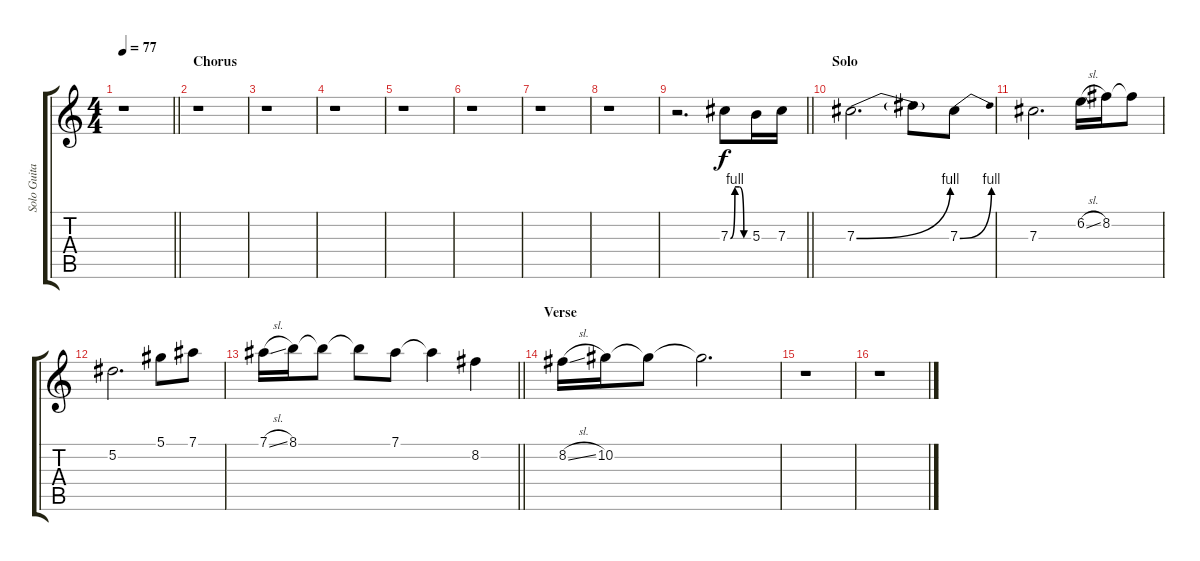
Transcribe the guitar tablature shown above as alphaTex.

\track ("Solo Guitar" "Solo Guita") {instrument distortionguitar}
\staff {score tabs}
\tuning (Eb4 Bb3 Gb3 Db3 Ab2 Eb2) {hide}
\ts (4 4)
\tempo 77
\clef g2
\barLineRight lightlight
\ks c
r.1{dy f} |
\section ("" "Chorus")
r.1 |
r.1 |
r.1 |
r.1 |
r.1 |
r.1 |
r.1 |
\barLineRight lightlight
r.2{d} 7.3{be (custom 0 0 15 4 30 4 45 0 60 0)}.8 5.3.16 7.3.16 |
\section ("" "Solo")
7.3{be (bend 0 0 60 4)}.2{d} 7.3{t}.8 7.3{be (bend 0 0 60 4)}.8 |
7.3.2{d} 6.2{sl}.16 8.2.16 8.2{t}.8 |
5.2.2{d} 5.1.8 7.1.8 |
\barLineRight lightlight
7.1{sl}.16 8.1.16 8.1{t}.8 8.1{t}.8 7.1.8 7.1{t}.4 8.2.4 |
\section ("" "Verse")
8.2{sl}.16 10.2.16 10.2{t}.8 10.2{t}.2{d} |
r.1 |
r.1
